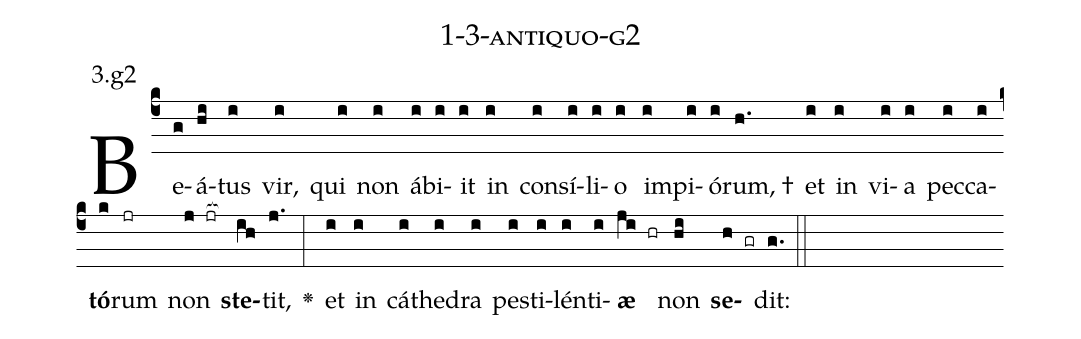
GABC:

name: 1-3-antiquo-g2;
annotation: 3.g2;
%%
(c4)Be(g)á(hi)tus(i) vir,(i) qui(i) non(i) áb(i)i(i)it(i) in(i) con(i)sí(i)li(i)o(i) im(i)pi(i)ó(i)rum, †(h.) et(i) in(i) vi(i)a(i) pec(i)ca(i)<b>tó</b>(k)rum(jr) non(j jr[ocb:1{]) <b>ste</b>(ih[ocb:0}])tit,(j.) <v>\greheightstar</v>(:) et(i) in(i) cá(i)the(i)dra(i) pes(i)ti(i)lén(i)ti(i)<b>æ</b>(ji hr) non(hi) <b>se</b>(h gr)dit:(g.) (::)


%E(i) u(i) o(ji) u(hi) a(h) e.(g.) (::)
